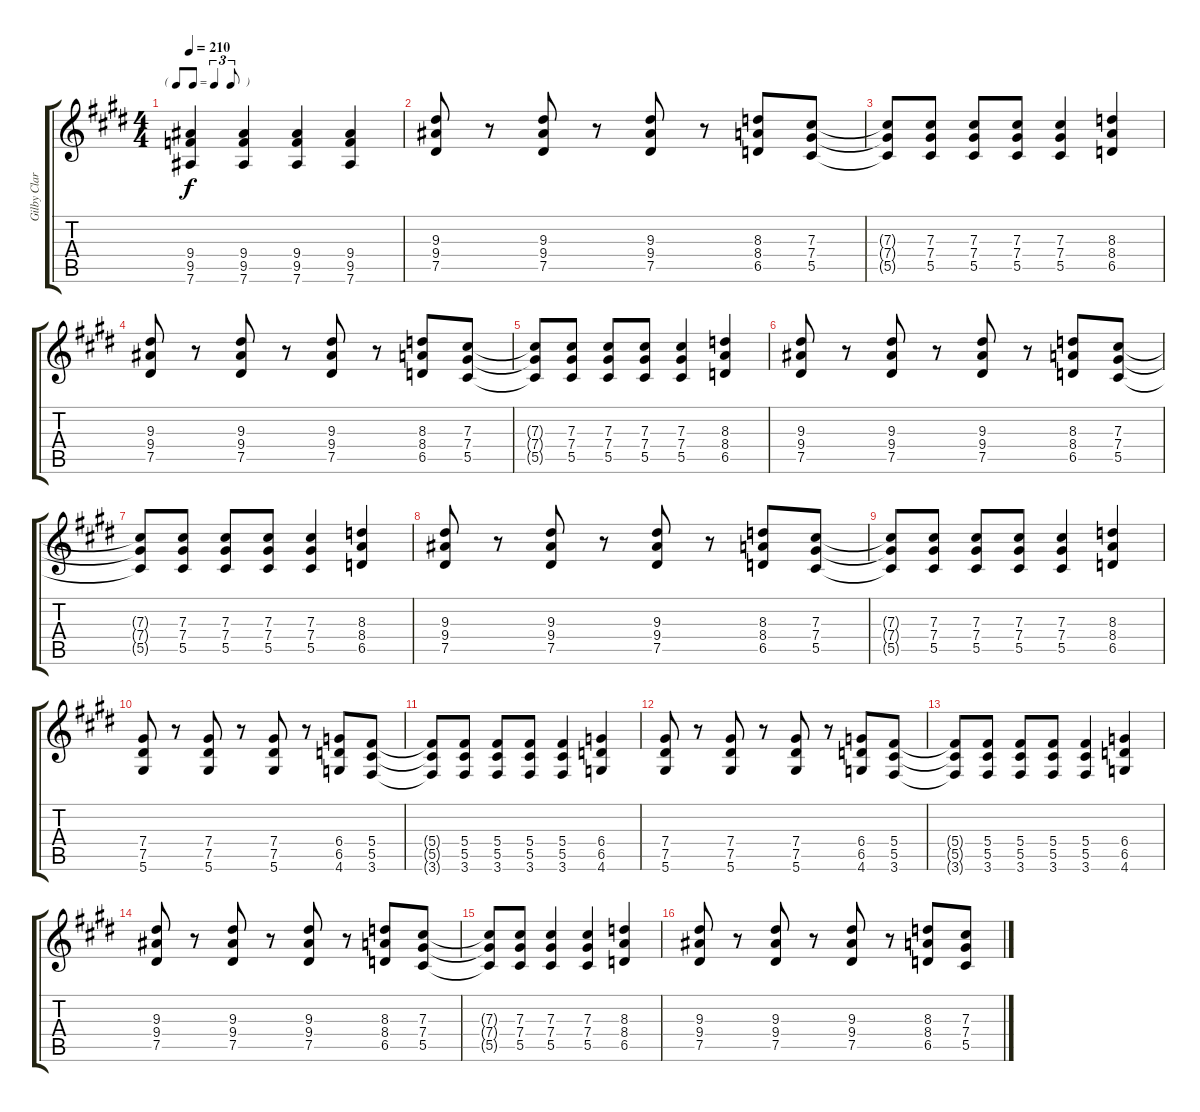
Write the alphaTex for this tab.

\track ("Gilby Clarke - Rhytm Guitar" "Gilby Clar") {instrument overdrivenguitar}
\staff {score tabs}
\tuning (Eb4 Bb3 Gb3 Db3 Ab2 Eb2) {hide}
\ts (4 4)
\tf triplet8th
\tempo 210
\clef g2
\ks e
(9.4 9.5 7.6).4{dy f} (9.4 9.5 7.6).4 (9.4 9.5 7.6).4 (9.4 9.5 7.6).4 |
(9.3 9.4 7.5).8 r.8 (9.3 9.4 7.5).8 r.8 (9.3 9.4 7.5).8 r.8 (8.3 8.4 6.5).8 (7.3 7.4 5.5).8 |
(7.3{t} 7.4{t} 5.5{t}).8 (7.3 7.4 5.5).8 (7.3 7.4 5.5).8 (7.3 7.4 5.5).8 (7.3 7.4 5.5).4 (8.3 8.4 6.5).4 |
(9.3 9.4 7.5).8 r.8 (9.3 9.4 7.5).8 r.8 (9.3 9.4 7.5).8 r.8 (8.3 8.4 6.5).8 (7.3 7.4 5.5).8 |
(7.3{t} 7.4{t} 5.5{t}).8 (7.3 7.4 5.5).8 (7.3 7.4 5.5).8 (7.3 7.4 5.5).8 (7.3 7.4 5.5).4 (8.3 8.4 6.5).4 |
(9.3 9.4 7.5).8 r.8 (9.3 9.4 7.5).8 r.8 (9.3 9.4 7.5).8 r.8 (8.3 8.4 6.5).8 (7.3 7.4 5.5).8 |
(7.3{t} 7.4{t} 5.5{t}).8 (7.3 7.4 5.5).8 (7.3 7.4 5.5).8 (7.3 7.4 5.5).8 (7.3 7.4 5.5).4 (8.3 8.4 6.5).4 |
(9.3 9.4 7.5).8 r.8 (9.3 9.4 7.5).8 r.8 (9.3 9.4 7.5).8 r.8 (8.3 8.4 6.5).8 (7.3 7.4 5.5).8 |
(7.3{t} 7.4{t} 5.5{t}).8 (7.3 7.4 5.5).8 (7.3 7.4 5.5).8 (7.3 7.4 5.5).8 (7.3 7.4 5.5).4 (8.3 8.4 6.5).4 |
(7.4 7.5 5.6).8 r.8 (7.4 7.5 5.6).8 r.8 (7.4 7.5 5.6).8 r.8 (6.4 6.5 4.6).8 (5.4 5.5 3.6).8 |
(5.4{t} 5.5{t} 3.6{t}).8 (5.4 5.5 3.6).8 (5.4 5.5 3.6).8 (5.4 5.5 3.6).8 (5.4 5.5 3.6).4 (6.4 6.5 4.6).4 |
(7.4 7.5 5.6).8 r.8 (7.4 7.5 5.6).8 r.8 (7.4 7.5 5.6).8 r.8 (6.4 6.5 4.6).8 (5.4 5.5 3.6).8 |
(5.4{t} 5.5{t} 3.6{t}).8 (5.4 5.5 3.6).8 (5.4 5.5 3.6).8 (5.4 5.5 3.6).8 (5.4 5.5 3.6).4 (6.4 6.5 4.6).4 |
(9.3 9.4 7.5).8 r.8 (9.3 9.4 7.5).8 r.8 (9.3 9.4 7.5).8 r.8 (8.3 8.4 6.5).8 (7.3 7.4 5.5).8 |
(7.3{t} 7.4{t} 5.5{t}).8 (7.3 7.4 5.5).8 (7.3 7.4 5.5).4 (7.3 7.4 5.5).4 (8.3 8.4 6.5).4 |
(9.3 9.4 7.5).8 r.8 (9.3 9.4 7.5).8 r.8 (9.3 9.4 7.5).8 r.8 (8.3 8.4 6.5).8 (7.3 7.4 5.5).8
